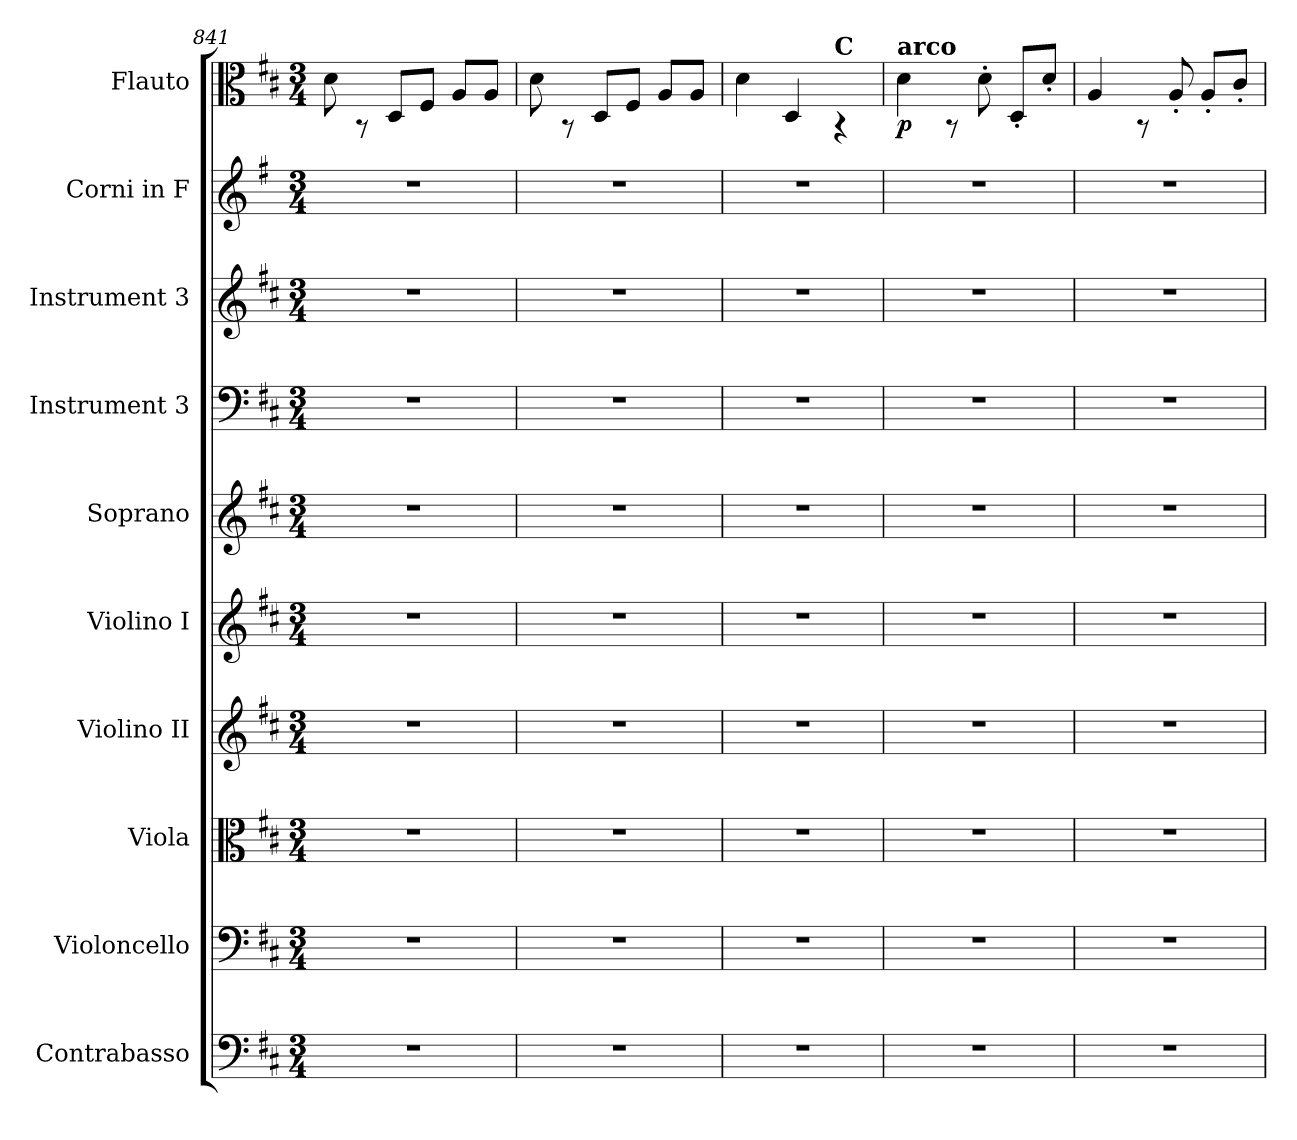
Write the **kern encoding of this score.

**kern	**kern	**kern	**kern	**kern	**kern	**kern	**kern	**kern	**kern	**dynam
*part10	*part9	*part8	*part7	*part6	*part5	*part4	*part3	*part2	*part1	*part1
*staff10	*staff9	*staff8	*staff7	*staff6	*staff5	*staff4	*staff3	*staff2	*staff1	*staff1
*I"Contrabasso	*I"Violoncello	*I"Viola	*I"Violino II	*I"Violino I	*I"Soprano	*I"Instrument 3	*I"Instrument 3	*I"Corni in F	*I"Flauto	*
*I'Cb.	*I'Vc.	*I'Vla.	*I'Vln. II	*I'Vln. I	*I'S	*	*	*I'Cor.	*I'Fl.	*
*clefF4	*clefF4	*clefC3	*clefG2	*clefG2	*clefG2	*clefF4	*clefG2	*clefG2	*clefC3	*
*ITrd1c2	*ITrd1c2	*ITrd1c2	*ITrd1c2	*ITrd1c2	*ITrd1c2	*ITrd1c2	*ITrd1c2	*ITrd4c7	*ITrd1c2	*
*k[]	*k[]	*k[]	*k[]	*k[]	*k[]	*k[]	*k[]	*k[]	*k[]	*
*C:	*C:	*C:	*C:	*C:	*C:	*C:	*C:	*C:	*C:	*
*M3/4	*M3/4	*M3/4	*M3/4	*M3/4	*M3/4	*M3/4	*M3/4	*M3/4	*M3/4	*
=841	=841	=841	=841	=841	=841	=841	=841	=841	=841	=841
2.r	2.r	2.r	2.r	2.r	2.r	2.r	2.r	2.r	8c\	.
.	.	.	.	.	.	.	.	.	8rAA	.
.	.	.	.	.	.	.	.	.	8C/L	.
.	.	.	.	.	.	.	.	.	8E/J	.
.	.	.	.	.	.	.	.	.	8G/L	.
.	.	.	.	.	.	.	.	.	8G/J	.
=842	=842	=842	=842	=842	=842	=842	=842	=842	=842	=842
2.r	2.r	2.r	2.r	2.r	2.r	2.r	2.r	2.r	8c\	.
.	.	.	.	.	.	.	.	.	8rAA	.
.	.	.	.	.	.	.	.	.	8C/L	.
.	.	.	.	.	.	.	.	.	8E/J	.
.	.	.	.	.	.	.	.	.	8G/L	.
.	.	.	.	.	.	.	.	.	8G/J	.
=843	=843	=843	=843	=843	=843	=843	=843	=843	=843	=843
2.r	2.r	2.r	2.r	2.r	2.r	2.r	2.r	2.r	4c\	.
.	.	.	.	.	.	.	.	.	4C/	.
!	!	!	!	!	!	!	!	!	!LO:TX:a:B:t=C	!
.	.	.	.	.	.	.	.	.	4rAA	.
=844	=844	=844	=844	=844	=844	=844	=844	=844	=844	=844
!	!	!	!	!	!	!	!	!	!LO:TX:a:B:t=arco	!
!	!	!	!	!	!	!	!	!	!	!LO:DY:b
2.r	2.r	2.r	2.r	2.r	2.r	2.r	2.r	2.r	4c\	p
.	.	.	.	.	.	.	.	.	8rAA	.
.	.	.	.	.	.	.	.	.	8c'>\	.
.	.	.	.	.	.	.	.	.	8C'</L	.
.	.	.	.	.	.	.	.	.	8c'</J	.
!!LO:PB:g=z
=845	=845	=845	=845	=845	=845	=845	=845	=845	=845	=845
2.r	2.r	2.r	2.r	2.r	2.r	2.r	2.r	2.r	4G/	.
.	.	.	.	.	.	.	.	.	8rAA	.
.	.	.	.	.	.	.	.	.	8G'</	.
.	.	.	.	.	.	.	.	.	8G'</L	.
.	.	.	.	.	.	.	.	.	8B'</J	.
=	=	=	=	=	=	=	=	=	=	=
*-	*-	*-	*-	*-	*-	*-	*-	*-	*-	*-
